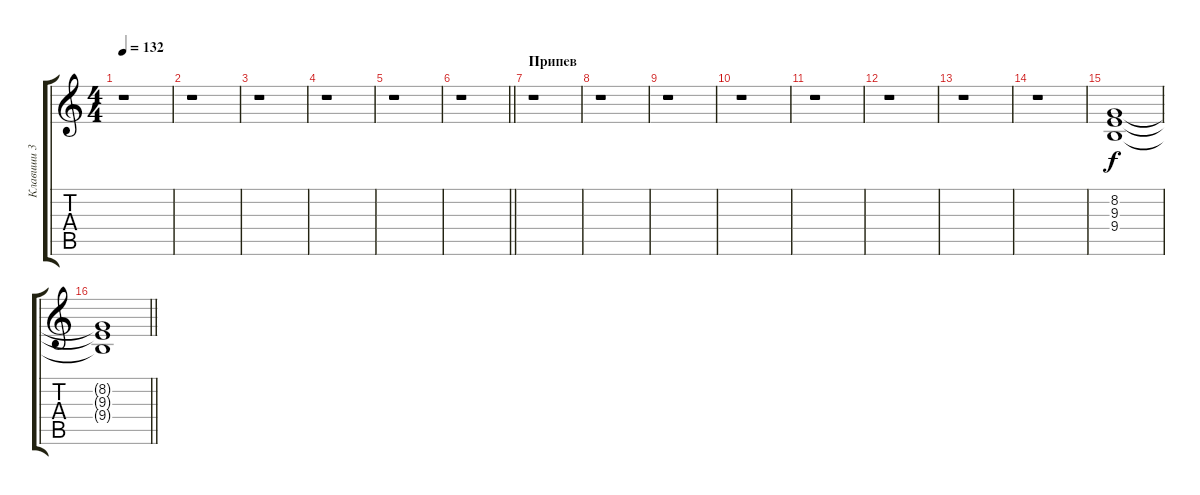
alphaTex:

\track ("Клавиши 3" "Клавиши 3") {instrument pad2warm}
\staff {score tabs}
\tuning (E4 B3 G3 D3 A2 E2) {hide}
\ts (4 4)
\tempo 132
\clef g2
\ks c
r.1{dy f} |
r.1 |
r.1 |
r.1 |
r.1 |
\barLineRight lightlight
r.1 |
\section ("" "Припев")
r.1 |
r.1 |
r.1 |
r.1 |
r.1 |
r.1 |
r.1 |
r.1 |
(8.2 9.3 9.4).1 |
\barLineRight lightlight
(8.2{t} 9.3{t} 9.4{t}).1
